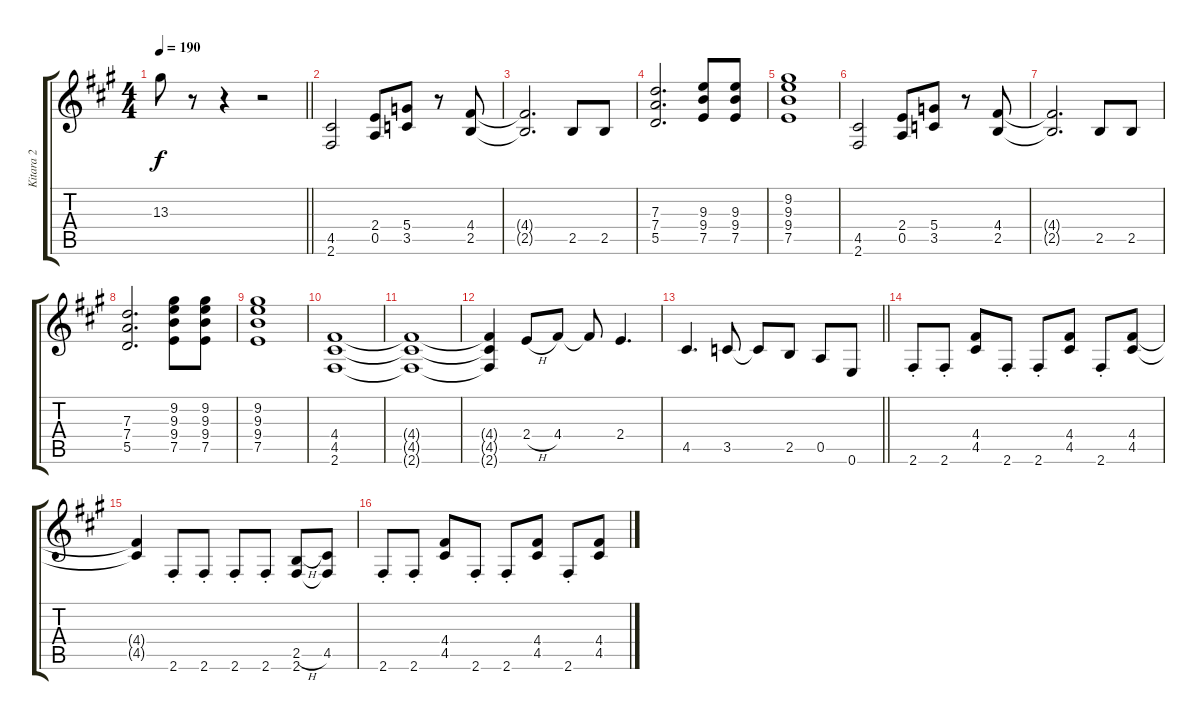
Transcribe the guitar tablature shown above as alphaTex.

\track ("Kitara 2" "Kitara 2") {instrument distortionguitar}
\staff {score tabs}
\tuning (E4 B3 G3 D3 A2 E2) {hide}
\ts (4 4)
\tempo 190
\clef g2
\barLineRight lightlight
\ks a
13.3.8{dy f} r.8 r.4 r.2 |
(4.5 2.6).2 (2.4 0.5).8 (5.4 3.5).8 r.8 (4.4 2.5).8 |
(4.4{t} 2.5{t}).2{d} 2.5.8 2.5.8 |
(7.3 7.4 5.5).2{d} (9.3 9.4 7.5).8 (9.3 9.4 7.5).8 |
(9.2 9.3 9.4 7.5).1 |
(4.5 2.6).2 (2.4 0.5).8 (5.4 3.5).8 r.8 (4.4 2.5).8 |
(4.4{t} 2.5{t}).2{d} 2.5.8 2.5.8 |
(7.3 7.4 5.5).2{d} (9.2 9.3 9.4 7.5).8 (9.2 9.3 9.4 7.5).8 |
(9.2 9.3 9.4 7.5).1 |
(4.4 4.5 2.6).1 |
(4.4{t} 4.5{t} 2.6{t}).1 |
(4.4{t} 4.5{t} 2.6{t}).4 2.4{h}.8 4.4.8 4.4{t}.8 2.4.4{d} |
\barLineRight lightlight
4.5.4{d} 3.5.8 3.5{t}.8 2.5.8 0.5.8 0.6.8 |
2.6{st}.8 2.6{st}.8 (4.4 4.5).8 2.6{st}.8 2.6{st}.8 (4.4 4.5).8 2.6{st}.8 (4.4 4.5).8 |
(4.4{t} 4.5{t}).4 2.6{st}.8 2.6{st}.8 2.6{st}.8 2.6{st}.8 (2.5{h} 2.6).8 (4.5 2.6{t}).8 |
2.6{st}.8 2.6{st}.8 (4.4 4.5).8 2.6{st}.8 2.6{st}.8 (4.4 4.5).8 2.6{st}.8 (4.4 4.5).8
